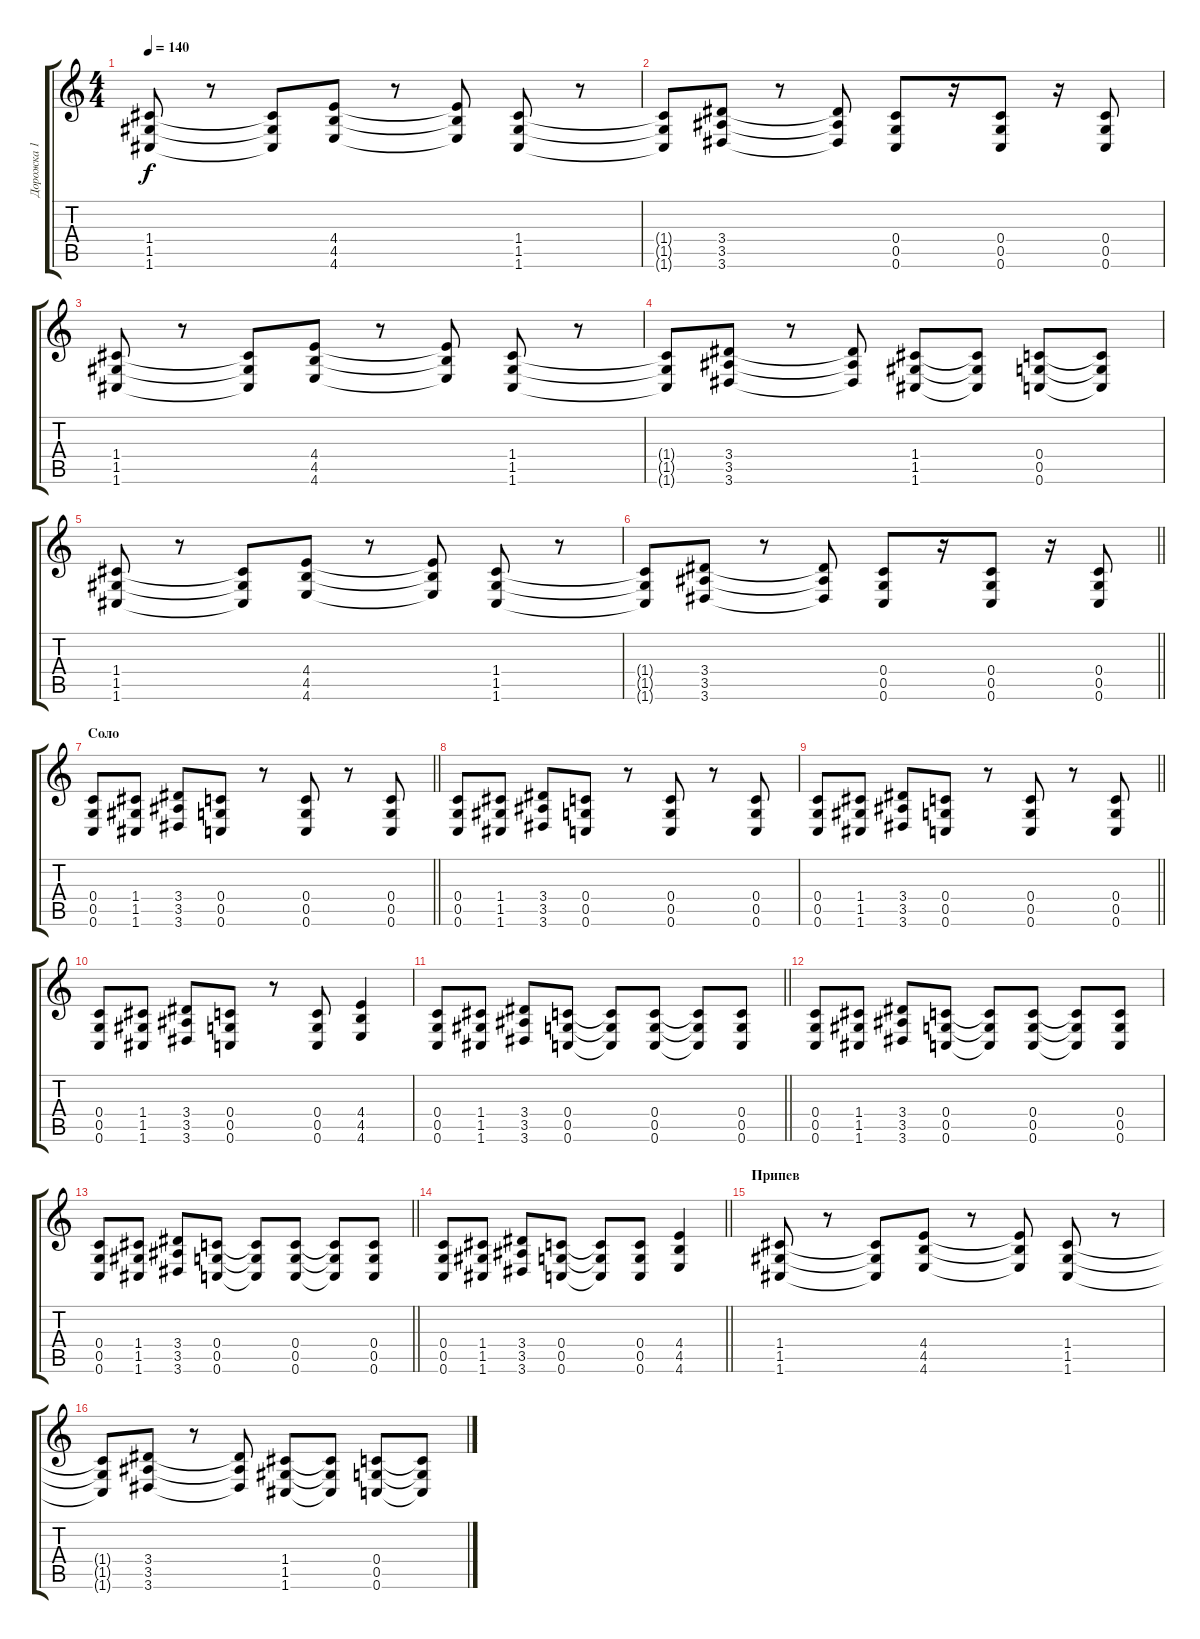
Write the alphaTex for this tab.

\track ("Дорожка 1" "Дорожка 1") {instrument distortionguitar}
\staff {score tabs}
\tuning (D4 A3 F3 C3 G2 C2) {hide}
\ts (4 4)
\tempo 140
\clef g2
\ks c
(1.4 1.5 1.6).8{dy f} r.8 (1.4{t} 1.5{t} 1.6{t}).8 (4.4 4.5 4.6).8 r.8 (4.4{t} 4.5{t} 4.6{t}).8 (1.4 1.5 1.6).8 r.8 |
(1.4{t} 1.5{t} 1.6{t}).8 (3.4 3.5 3.6).8 r.8 (3.4{t} 3.5{t} 3.6{t}).8 (0.4 0.5 0.6).8 r.16 (0.4 0.5 0.6).8 r.16 (0.4 0.5 0.6).8 |
(1.4 1.5 1.6).8 r.8 (1.4{t} 1.5{t} 1.6{t}).8 (4.4 4.5 4.6).8 r.8 (4.4{t} 4.5{t} 4.6{t}).8 (1.4 1.5 1.6).8 r.8 |
(1.4{t} 1.5{t} 1.6{t}).8 (3.4 3.5 3.6).8 r.8 (3.4{t} 3.5{t} 3.6{t}).8 (1.4 1.5 1.6).8 (1.4{t} 1.5{t} 1.6{t}).8 (0.4 0.5 0.6).8 (0.4{t} 0.5{t} 0.6{t}).8 |
(1.4 1.5 1.6).8 r.8 (1.4{t} 1.5{t} 1.6{t}).8 (4.4 4.5 4.6).8 r.8 (4.4{t} 4.5{t} 4.6{t}).8 (1.4 1.5 1.6).8 r.8 |
\barLineRight lightlight
(1.4{t} 1.5{t} 1.6{t}).8 (3.4 3.5 3.6).8 r.8 (3.4{t} 3.5{t} 3.6{t}).8 (0.4 0.5 0.6).8 r.16 (0.4 0.5 0.6).8 r.16 (0.4 0.5 0.6).8 |
\section ("" "Соло")
\barLineRight lightlight
(0.4 0.5 0.6).8 (1.4 1.5 1.6).8 (3.4 3.5 3.6).8 (0.4 0.5 0.6).8 r.8 (0.4 0.5 0.6).8 r.8 (0.4 0.5 0.6).8 |
(0.4 0.5 0.6).8 (1.4 1.5 1.6).8 (3.4 3.5 3.6).8 (0.4 0.5 0.6).8 r.8 (0.4 0.5 0.6).8 r.8 (0.4 0.5 0.6).8 |
\barLineRight lightlight
(0.4 0.5 0.6).8 (1.4 1.5 1.6).8 (3.4 3.5 3.6).8 (0.4 0.5 0.6).8 r.8 (0.4 0.5 0.6).8 r.8 (0.4 0.5 0.6).8 |
(0.4 0.5 0.6).8 (1.4 1.5 1.6).8 (3.4 3.5 3.6).8 (0.4 0.5 0.6).8 r.8 (0.4 0.5 0.6).8 (4.4 4.5 4.6).4 |
\barLineRight lightlight
(0.4 0.5 0.6).8 (1.4 1.5 1.6).8 (3.4 3.5 3.6).8 (0.4 0.5 0.6).8 (0.4{t} 0.5{t} 0.6{t}).8 (0.4 0.5 0.6).8 (0.4{t} 0.5{t} 0.6{t}).8 (0.4 0.5 0.6).8 |
(0.4 0.5 0.6).8 (1.4 1.5 1.6).8 (3.4 3.5 3.6).8 (0.4 0.5 0.6).8 (0.4{t} 0.5{t} 0.6{t}).8 (0.4 0.5 0.6).8 (0.4{t} 0.5{t} 0.6{t}).8 (0.4 0.5 0.6).8 |
\barLineRight lightlight
(0.4 0.5 0.6).8 (1.4 1.5 1.6).8 (3.4 3.5 3.6).8 (0.4 0.5 0.6).8 (0.4{t} 0.5{t} 0.6{t}).8 (0.4 0.5 0.6).8 (0.4{t} 0.5{t} 0.6{t}).8 (0.4 0.5 0.6).8 |
\barLineRight lightlight
(0.4 0.5 0.6).8 (1.4 1.5 1.6).8 (3.4 3.5 3.6).8 (0.4 0.5 0.6).8 (0.4{t} 0.5{t} 0.6{t}).8 (0.4 0.5 0.6).8 (4.4 4.5 4.6).4 |
\section ("" "Припев")
(1.4 1.5 1.6).8 r.8 (1.4{t} 1.5{t} 1.6{t}).8 (4.4 4.5 4.6).8 r.8 (4.4{t} 4.5{t} 4.6{t}).8 (1.4 1.5 1.6).8 r.8 |
(1.4{t} 1.5{t} 1.6{t}).8 (3.4 3.5 3.6).8 r.8 (3.4{t} 3.5{t} 3.6{t}).8 (1.4 1.5 1.6).8 (1.4{t} 1.5{t} 1.6{t}).8 (0.4 0.5 0.6).8 (0.4{t} 0.5{t} 0.6{t}).8
